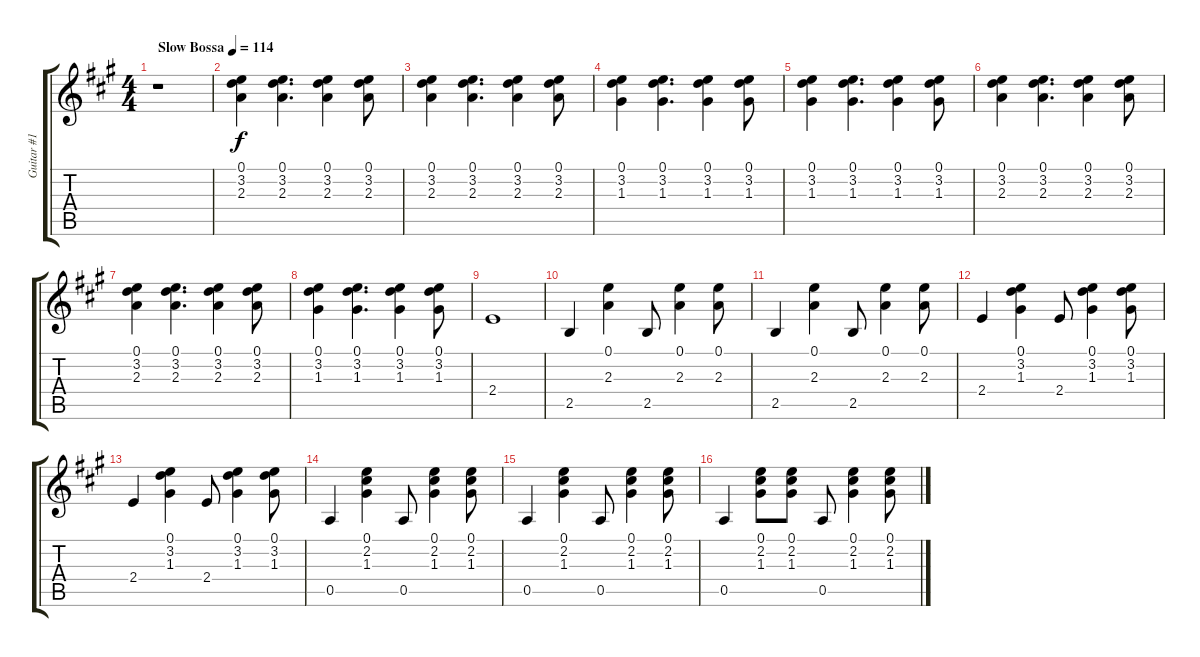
\track ("Guitar #1" "Guitar #1") {instrument acousticguitarnylon}
\staff {score tabs}
\tuning (E4 B3 G3 D3 A2 E2) {hide}
\ts (4 4)
\tempo (114 "Slow Bossa")
\clef g2
\ks a
r.1{dy f instrument acousticguitarnylon} |
(0.1 3.2 2.3).4 (0.1 3.2 2.3).4{d} (0.1 3.2 2.3).4 (0.1 3.2 2.3).8 |
(0.1 3.2 2.3).4 (0.1 3.2 2.3).4{d} (0.1 3.2 2.3).4 (0.1 3.2 2.3).8 |
(0.1 3.2 1.3).4 (0.1 3.2 1.3).4{d} (0.1 3.2 1.3).4 (0.1 3.2 1.3).8 |
(0.1 3.2 1.3).4 (0.1 3.2 1.3).4{d} (0.1 3.2 1.3).4 (0.1 3.2 1.3).8 |
(0.1 3.2 2.3).4 (0.1 3.2 2.3).4{d} (0.1 3.2 2.3).4 (0.1 3.2 2.3).8 |
(0.1 3.2 2.3).4 (0.1 3.2 2.3).4{d} (0.1 3.2 2.3).4 (0.1 3.2 2.3).8 |
(0.1 3.2 1.3).4 (0.1 3.2 1.3).4{d} (0.1 3.2 1.3).4 (0.1 3.2 1.3).8 |
2.4.1 |
2.5.4 (0.1 2.3).4 2.5.8 (0.1 2.3).4 (0.1 2.3).8 |
2.5.4 (0.1 2.3).4 2.5.8 (0.1 2.3).4 (0.1 2.3).8 |
2.4.4 (0.1 3.2 1.3).4 2.4.8 (0.1 3.2 1.3).4 (0.1 3.2 1.3).8 |
2.4.4 (0.1 3.2 1.3).4 2.4.8 (0.1 3.2 1.3).4 (0.1 3.2 1.3).8 |
0.5.4 (0.1 2.2 1.3).4 0.5.8 (0.1 2.2 1.3).4 (0.1 2.2 1.3).8 |
0.5.4 (0.1 2.2 1.3).4 0.5.8 (0.1 2.2 1.3).4 (0.1 2.2 1.3).8 |
0.5.4 (0.1 2.2 1.3).8 (0.1 2.2 1.3).8 0.5.8 (0.1 2.2 1.3).4 (0.1 2.2 1.3).8
